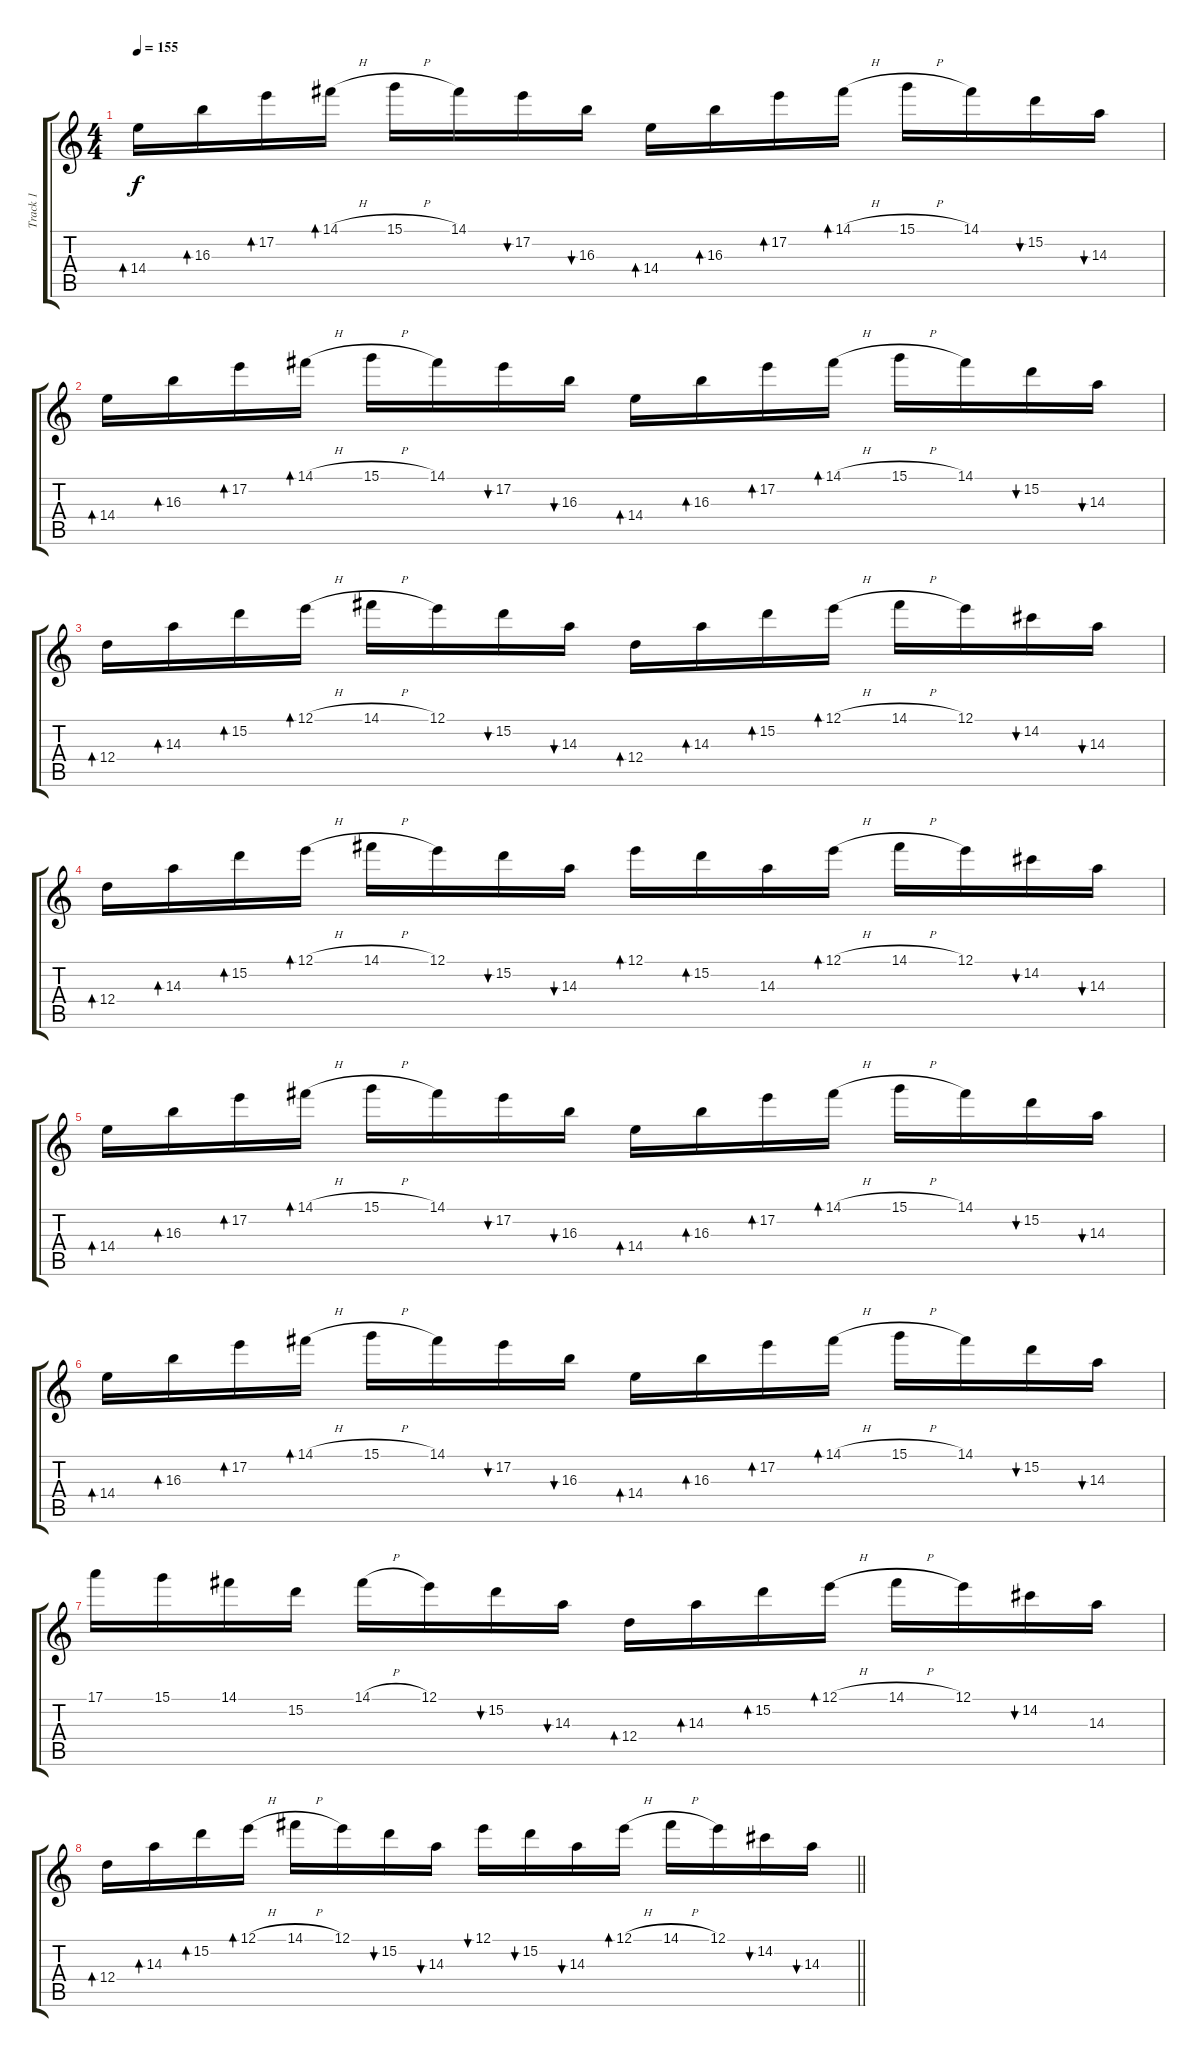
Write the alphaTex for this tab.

\track ("Track 1" "Track 1") {instrument distortionguitar}
\staff {score tabs}
\tuning (E4 B3 G3 D3 A2 D2) {hide}
\ts (4 4)
\tempo 155
\clef g2
\ks c
14.4.16{bd 60 dy f} 16.3.16{bd 60} 17.2.16{bd 60} 14.1{h}.16{bd 60} 15.1{h}.16 14.1.16 17.2.16{bu 60} 16.3.16{bu 60} 14.4.16{bd 60} 16.3.16{bd 60} 17.2.16{bd 60} 14.1{h}.16{bd 60} 15.1{h}.16 14.1.16 15.2.16{bu 60} 14.3.16{bu 60} |
14.4.16{bd 60} 16.3.16{bd 60} 17.2.16{bd 60} 14.1{h}.16{bd 60} 15.1{h}.16 14.1.16 17.2.16{bu 60} 16.3.16{bu 60} 14.4.16{bd 60} 16.3.16{bd 60} 17.2.16{bd 60} 14.1{h}.16{bd 60} 15.1{h}.16 14.1.16 15.2.16{bu 60} 14.3.16{bu 60} |
12.4.16{bd 60} 14.3.16{bd 60} 15.2.16{bd 60} 12.1{h}.16{bd 60} 14.1{h}.16 12.1.16 15.2.16{bu 60} 14.3.16{bu 60} 12.4.16{bd 60} 14.3.16{bd 60} 15.2.16{bd 60} 12.1{h}.16{bd 60} 14.1{h}.16 12.1.16 14.2.16{bu 60} 14.3.16{bu 60} |
12.4.16{bd 60} 14.3.16{bd 60} 15.2.16{bd 60} 12.1{h}.16{bd 60} 14.1{h}.16 12.1.16 15.2.16{bu 60} 14.3.16{bu 60} 12.1.16{bd 60} 15.2.16{bd 60} 14.3.16 12.1{h}.16{bd 60} 14.1{h}.16 12.1.16 14.2.16{bu 60} 14.3.16{bu 60} |
14.4.16{bd 60} 16.3.16{bd 60} 17.2.16{bd 60} 14.1{h}.16{bd 60} 15.1{h}.16 14.1.16 17.2.16{bu 60} 16.3.16{bu 60} 14.4.16{bd 60} 16.3.16{bd 60} 17.2.16{bd 60} 14.1{h}.16{bd 60} 15.1{h}.16 14.1.16 15.2.16{bu 60} 14.3.16{bu 60} |
14.4.16{bd 60} 16.3.16{bd 60} 17.2.16{bd 60} 14.1{h}.16{bd 60} 15.1{h}.16 14.1.16 17.2.16{bu 60} 16.3.16{bu 60} 14.4.16{bd 60} 16.3.16{bd 60} 17.2.16{bd 60} 14.1{h}.16{bd 60} 15.1{h}.16 14.1.16 15.2.16{bu 60} 14.3.16{bu 60} |
17.1.16 15.1.16 14.1.16 15.2.16 14.1{h}.16 12.1.16 15.2.16{bu 60} 14.3.16{bu 60} 12.4.16{bd 60} 14.3.16{bd 60} 15.2.16{bd 60} 12.1{h}.16{bd 60} 14.1{h}.16 12.1.16 14.2.16{bu 60} 14.3.16 |
\barLineRight lightlight
12.4.16{bd 60} 14.3.16{bd 60} 15.2.16{bd 60} 12.1{h}.16{bd 60} 14.1{h}.16 12.1.16 15.2.16{bu 60} 14.3.16{bu 60} 12.1.16{bu 60} 15.2.16{bu 60} 14.3.16{bu 60} 12.1{h}.16{bd 60} 14.1{h}.16 12.1.16 14.2.16{bu 60} 14.3.16{bu 60}
